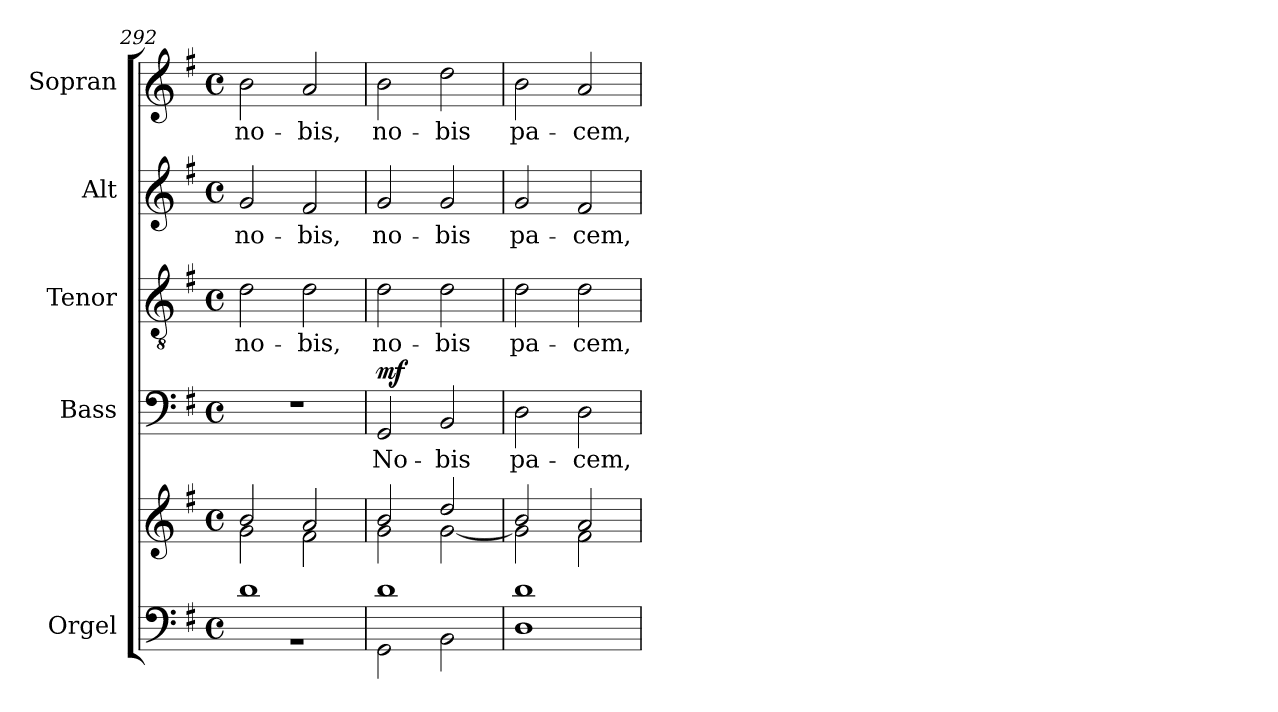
**kern	**kern	**kern	**text	**dynam	**kern	**text	**kern	**text	**kern	**text
*part5	*part5	*part4	*part4	*part4	*part3	*part3	*part2	*part2	*part1	*part1
*staff6	*staff5	*staff4	*staff4	*staff4	*staff3	*staff3	*staff2	*staff2	*staff1	*staff1
*I"Orgel	*	*I"Bass	*	*	*I"Tenor	*	*I"Alt	*	*I"Sopran	*
*I'Org.	*	*I'B.	*	*	*I'T.	*	*I'A.	*	*I'S.	*
*clefF4	*clefG2	*clefF4	*	*	*clefGv2	*	*clefG2	*	*clefG2	*
*k[f#]	*k[f#]	*k[f#]	*	*	*k[f#]	*	*k[f#]	*	*k[f#]	*
*G:	*G:	*G:	*	*	*G:	*	*G:	*	*G:	*
*M4/4	*M4/4	*M4/4	*	*	*M4/4	*	*M4/4	*	*M4/4	*
*met(c)	*met(c)	*met(c)	*	*	*met(c)	*	*met(c)	*	*met(c)	*
=292	=292	=292	=292	=292	=292	=292	=292	=292	=292	=292
*^	*^	*	*	*	*	*	*	*	*	*
!	!	!	!	!	!	!	!	!LO:LY:b	!	!LO:LY:b	!	!LO:LY:b
1d	1rBB	2b/	2g\	1r	.	.	2d\	no-	2g/	no-	2b\	no-
!	!	!	!	!	!	!	!	!LO:LY:b	!	!LO:LY:b	!	!LO:LY:b
.	.	2a/	2f#\	.	.	.	2d\	-bis,	2f#/	-bis,	2a/	-bis,
=293	=293	=293	=293	=293	=293	=293	=293	=293	=293	=293	=293	=293
!	!	!	!	!	!LO:LY:b	!LO:DY:a	!	!LO:LY:b	!	!LO:LY:b	!	!LO:LY:b
1d	2GG\	2b/	2g\	2GG/	No-	mf	2d\	no-	2g/	no-	2b\	no-
!	!	!	!	!	!LO:LY:b	!	!	!LO:LY:b	!	!LO:LY:b	!	!LO:LY:b
.	2BB\	2dd/	[<2g\	2BB/	-bis	.	2d\	-bis	2g/	-bis	2dd\	-bis
=294	=294	=294	=294	=294	=294	=294	=294	=294	=294	=294	=294	=294
!	!	!	!	!	!LO:LY:b	!	!	!LO:LY:b	!	!LO:LY:b	!	!LO:LY:b
1d	1D	2b/	2g\]	2D\	pa-	.	2d\	pa-	2g/	pa-	2b\	pa-
!	!	!	!	!	!LO:LY:b	!	!	!LO:LY:b	!	!LO:LY:b	!	!LO:LY:b
.	.	2a/	2f#\	2D\	-cem,	.	2d\	-cem,	2f#/	-cem,	2a/	-cem,
*v	*v	*	*	*	*	*	*	*	*	*	*	*
*	*v	*v	*	*	*	*	*	*	*	*	*
=	=	=	=	=	=	=	=	=	=	=
*-	*-	*-	*-	*-	*-	*-	*-	*-	*-	*-
